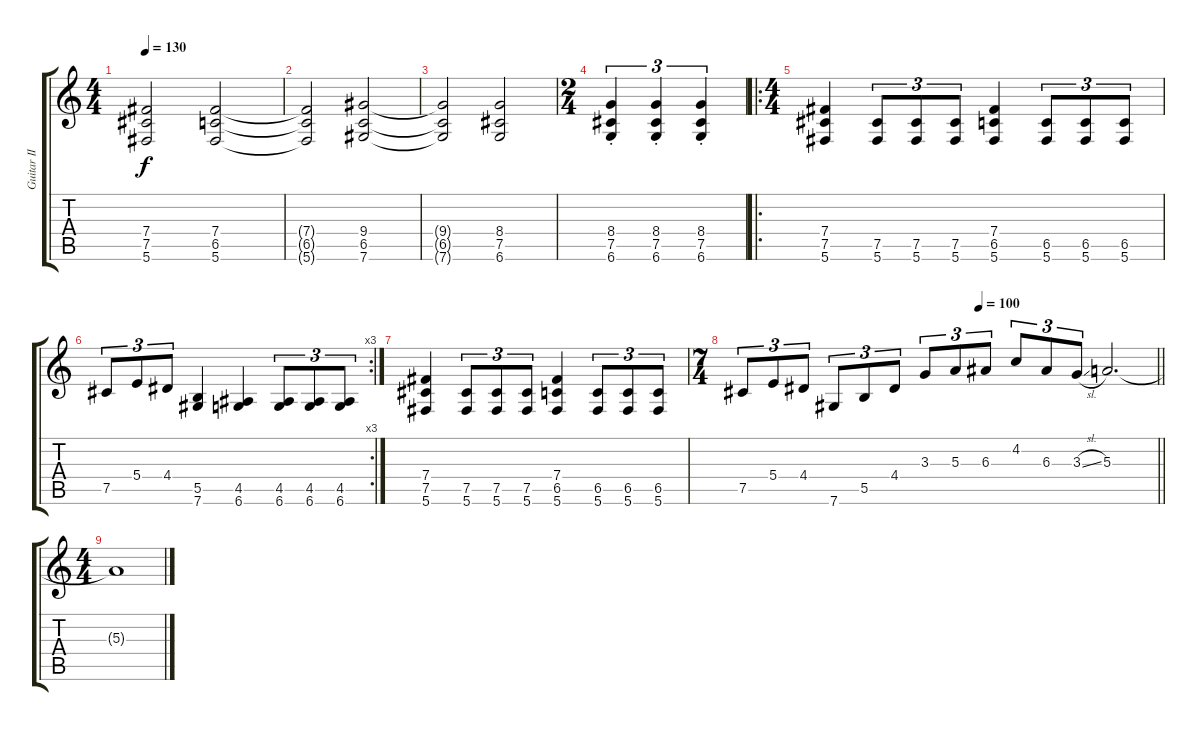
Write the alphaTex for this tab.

\track ("Guitar II" "Guitar II") {instrument overdrivenguitar}
\staff {score tabs}
\tuning (Db4 Ab3 E3 B2 Gb2 Db2) {hide}
\ts (4 4)
\tempo 130
\clef g2
\ks c
(7.4{t} 7.5{t} 5.6{t}).2{dy f} (7.4 6.5 5.6).2 |
(7.4{t} 6.5{t} 5.6{t}).2 (9.4 6.5 7.6).2 |
(9.4{t} 6.5{t} 7.6{t}).2 (8.4 7.5 6.6).2 |
\ts (2 4)
(8.4{st} 7.5{st} 6.6{st}).4{tu (3 2)} (8.4{st} 7.5{st} 6.6{st}).4{tu (3 2)} (8.4{st} 7.5{st} 6.6{st}).4{tu (3 2)} |
\ro
\ts (4 4)
(7.4 7.5 5.6).4{instrument overdrivenguitar} (7.5 5.6).8{tu (3 2)} (7.5 5.6).8{tu (3 2)} (7.5 5.6).8{tu (3 2)} (7.4 6.5 5.6).4 (6.5 5.6).8{tu (3 2)} (6.5 5.6).8{tu (3 2)} (6.5 5.6).8{tu (3 2)} |
\rc 3
7.5.8{tu (3 2)} 5.4.8{tu (3 2)} 4.4.8{tu (3 2)} (5.5 7.6).4 (4.5 6.6).4 (4.5 6.6).8{tu (3 2)} (4.5 6.6).8{tu (3 2)} (4.5 6.6).8{tu (3 2)} |
(7.4 7.5 5.6).4 (7.5 5.6).8{tu (3 2)} (7.5 5.6).8{tu (3 2)} (7.5 5.6).8{tu (3 2)} (7.4 6.5 5.6).4 (6.5 5.6).8{tu (3 2)} (6.5 5.6).8{tu (3 2)} (6.5 5.6).8{tu (3 2)} |
\ts (7 4)
\tempo (100 0.5714285714285714)
\barLineRight lightlight
7.5.8{tu (3 2)} 5.4.8{tu (3 2)} 4.4.8{tu (3 2)} 7.6.8{tu (3 2)} 5.5.8{tu (3 2)} 4.4.8{tu (3 2)} 3.3.8{tu (3 2)} 5.3.8{tu (3 2)} 6.3.8{tu (3 2)} 4.2.8{tu (3 2)} 6.3.8{tu (3 2)} 3.3{sl}.8{tu (3 2)} 5.3.2{d} |
\ts (4 4)
5.3{t}.1{volume 0}
